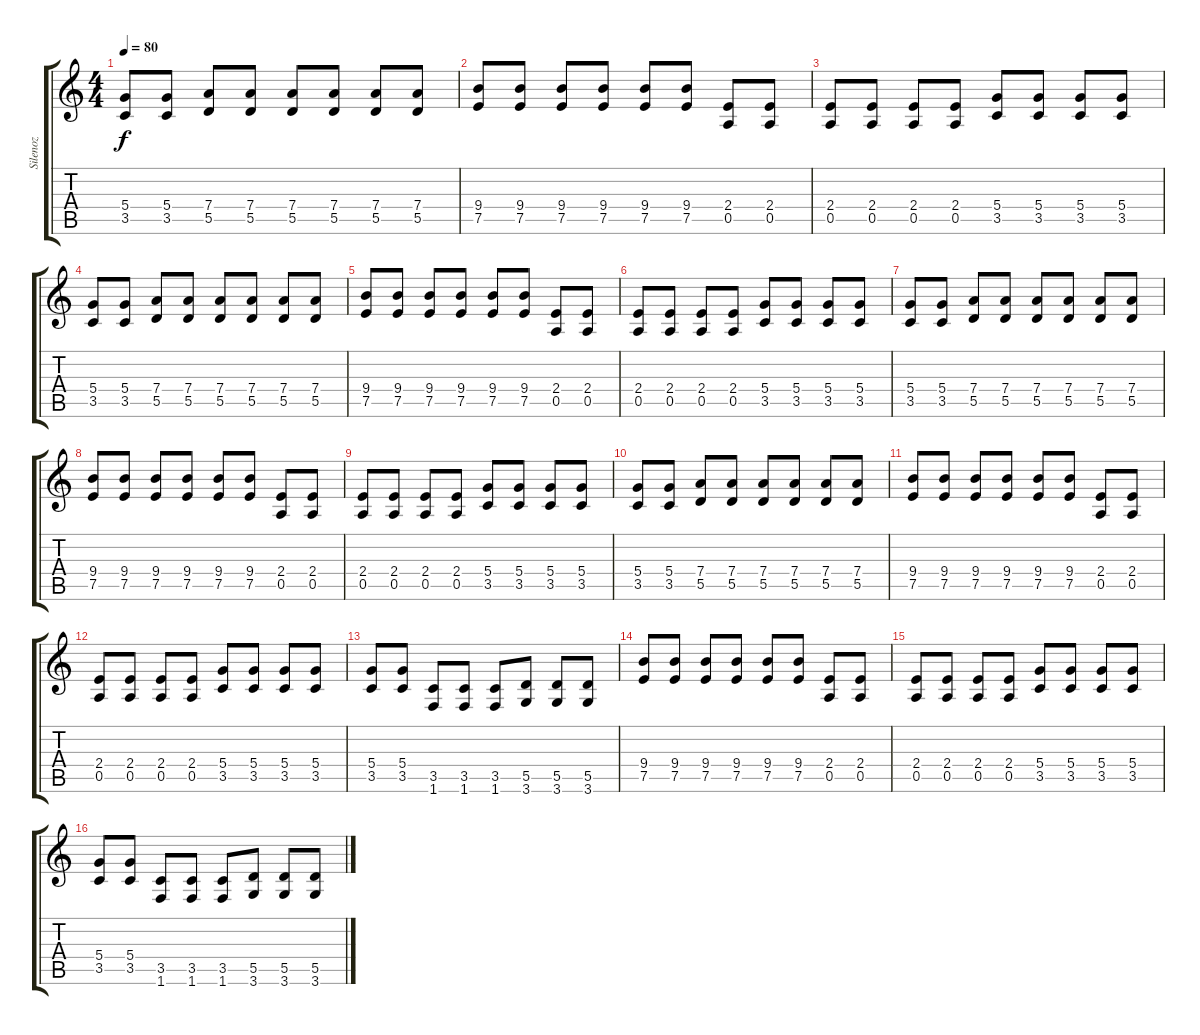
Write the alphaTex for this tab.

\track ("Silenoz" "Silenoz") {instrument overdrivenguitar}
\staff {score tabs}
\tuning (E4 B3 G3 D3 A2 E2) {hide}
\ts (4 4)
\tempo 80
\clef g2
\ks c
(5.4 3.5).8{dy f} (5.4 3.5).8 (7.4 5.5).8 (7.4 5.5).8 (7.4 5.5).8 (7.4 5.5).8 (7.4 5.5).8 (7.4 5.5).8 |
(9.4 7.5).8 (9.4 7.5).8 (9.4 7.5).8 (9.4 7.5).8 (9.4 7.5).8 (9.4 7.5).8 (2.4 0.5).8 (2.4 0.5).8 |
(2.4 0.5).8 (2.4 0.5).8 (2.4 0.5).8 (2.4 0.5).8 (5.4 3.5).8 (5.4 3.5).8 (5.4 3.5).8 (5.4 3.5).8 |
(5.4 3.5).8 (5.4 3.5).8 (7.4 5.5).8 (7.4 5.5).8 (7.4 5.5).8 (7.4 5.5).8 (7.4 5.5).8 (7.4 5.5).8 |
(9.4 7.5).8 (9.4 7.5).8 (9.4 7.5).8 (9.4 7.5).8 (9.4 7.5).8 (9.4 7.5).8 (2.4 0.5).8 (2.4 0.5).8 |
(2.4 0.5).8 (2.4 0.5).8 (2.4 0.5).8 (2.4 0.5).8 (5.4 3.5).8 (5.4 3.5).8 (5.4 3.5).8 (5.4 3.5).8 |
(5.4 3.5).8 (5.4 3.5).8 (7.4 5.5).8 (7.4 5.5).8 (7.4 5.5).8 (7.4 5.5).8 (7.4 5.5).8 (7.4 5.5).8 |
(9.4 7.5).8 (9.4 7.5).8 (9.4 7.5).8 (9.4 7.5).8 (9.4 7.5).8 (9.4 7.5).8 (2.4 0.5).8 (2.4 0.5).8 |
(2.4 0.5).8 (2.4 0.5).8 (2.4 0.5).8 (2.4 0.5).8 (5.4 3.5).8 (5.4 3.5).8 (5.4 3.5).8 (5.4 3.5).8 |
(5.4 3.5).8 (5.4 3.5).8 (7.4 5.5).8 (7.4 5.5).8 (7.4 5.5).8 (7.4 5.5).8 (7.4 5.5).8 (7.4 5.5).8 |
(9.4 7.5).8 (9.4 7.5).8 (9.4 7.5).8 (9.4 7.5).8 (9.4 7.5).8 (9.4 7.5).8 (2.4 0.5).8 (2.4 0.5).8 |
(2.4 0.5).8 (2.4 0.5).8 (2.4 0.5).8 (2.4 0.5).8 (5.4 3.5).8 (5.4 3.5).8 (5.4 3.5).8 (5.4 3.5).8 |
(5.4 3.5).8 (5.4 3.5).8 (3.5 1.6).8 (3.5 1.6).8 (3.5 1.6).8 (5.5 3.6).8 (5.5 3.6).8 (5.5 3.6).8 |
(9.4 7.5).8 (9.4 7.5).8 (9.4 7.5).8 (9.4 7.5).8 (9.4 7.5).8 (9.4 7.5).8 (2.4 0.5).8 (2.4 0.5).8 |
(2.4 0.5).8 (2.4 0.5).8 (2.4 0.5).8 (2.4 0.5).8 (5.4 3.5).8 (5.4 3.5).8 (5.4 3.5).8 (5.4 3.5).8 |
(5.4 3.5).8 (5.4 3.5).8 (3.5 1.6).8 (3.5 1.6).8 (3.5 1.6).8 (5.5 3.6).8 (5.5 3.6).8 (5.5 3.6).8
